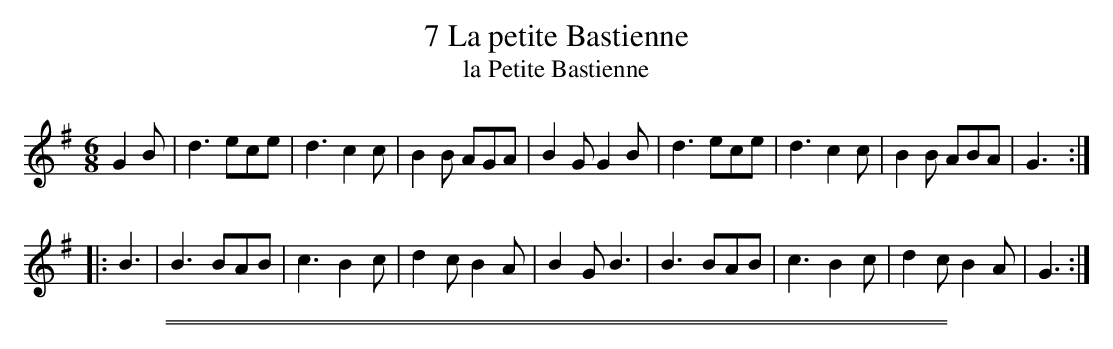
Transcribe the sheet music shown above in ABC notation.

X:1
T: 7 La petite Bastienne
T: la Petite Bastienne
M: 6/8
L: 1/8
K: G
G2B |\
d3 ece | d3 c2c | B2B AGA | B2G G2B |\
d3 ece | d3 c2c | B2B ABA | G3 :|
|: B3 |\
B3 BAB | c3 B2c | d2c B2A | B2G B3 |\
B3 BAB | c3 B2c | d2c B2A | G3 :|
